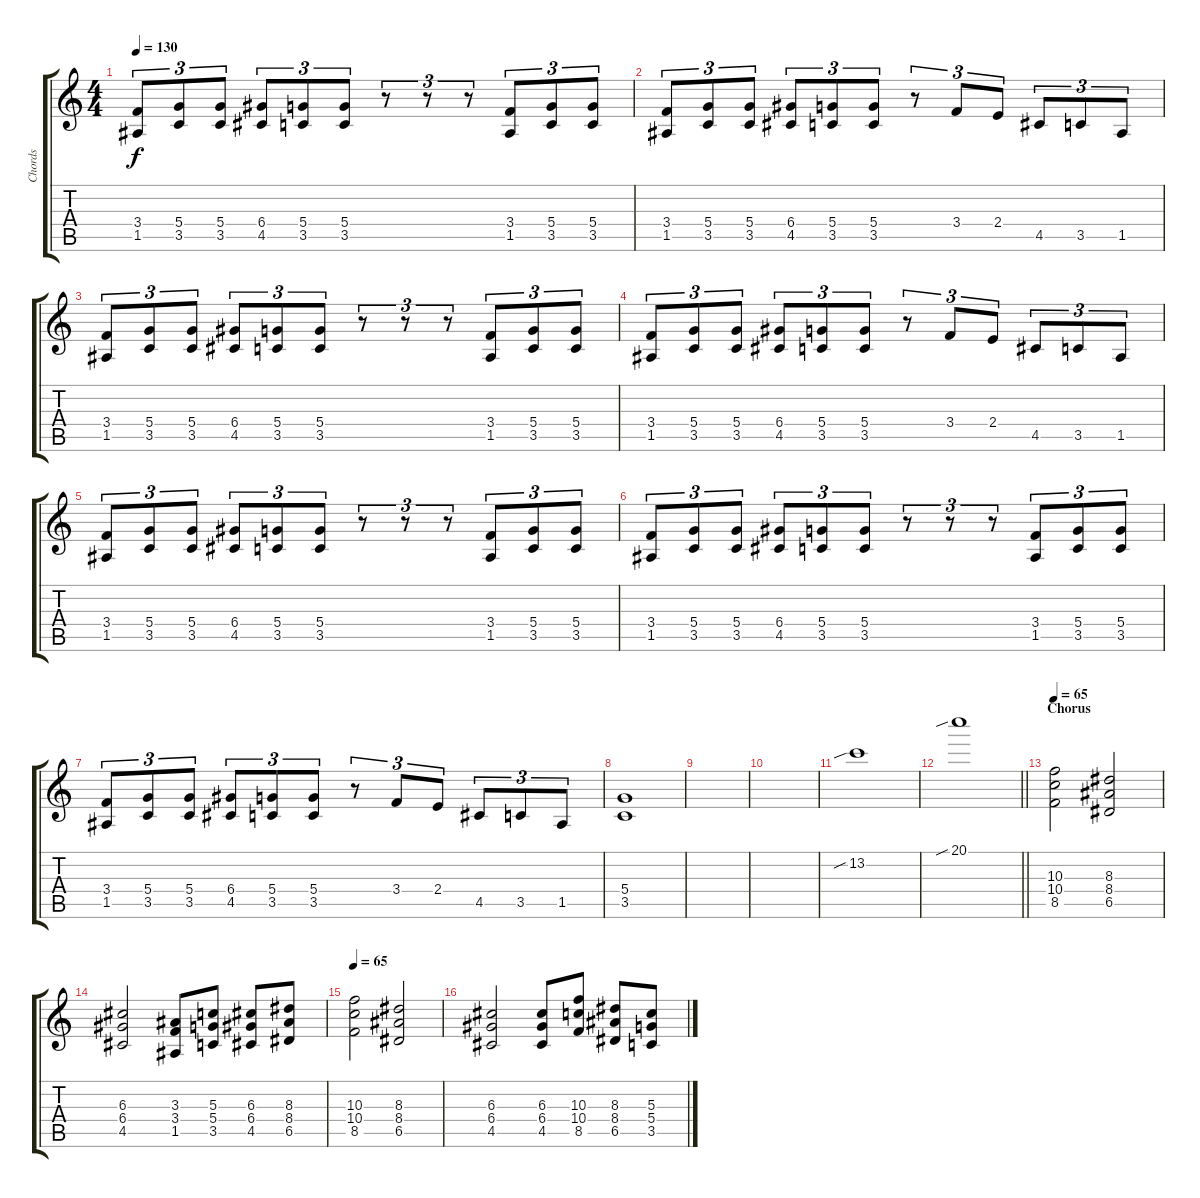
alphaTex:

\track ("Chords" "Chords") {instrument distortionguitar}
\staff {score tabs}
\tuning (E4 B3 G3 D3 A2 E2) {hide}
\ts (4 4)
\tempo 130
\clef g2
\ks c
(3.4 1.5).8{tu (3 2) dy f} (5.4 3.5).8{tu (3 2)} (5.4 3.5).8{tu (3 2)} (6.4 4.5).8{tu (3 2)} (5.4 3.5).8{tu (3 2)} (5.4 3.5).8{tu (3 2)} r.8{tu (3 2)} r.8{tu (3 2)} r.8{tu (3 2)} (3.4 1.5).8{tu (3 2)} (5.4 3.5).8{tu (3 2)} (5.4 3.5).8{tu (3 2)} |
(3.4 1.5).8{tu (3 2)} (5.4 3.5).8{tu (3 2)} (5.4 3.5).8{tu (3 2)} (6.4 4.5).8{tu (3 2)} (5.4 3.5).8{tu (3 2)} (5.4 3.5).8{tu (3 2)} r.8{tu (3 2)} 3.4.8{tu (3 2)} 2.4.8{tu (3 2)} 4.5.8{tu (3 2)} 3.5.8{tu (3 2)} 1.5.8{tu (3 2)} |
(3.4 1.5).8{tu (3 2)} (5.4 3.5).8{tu (3 2)} (5.4 3.5).8{tu (3 2)} (6.4 4.5).8{tu (3 2)} (5.4 3.5).8{tu (3 2)} (5.4 3.5).8{tu (3 2)} r.8{tu (3 2)} r.8{tu (3 2)} r.8{tu (3 2)} (3.4 1.5).8{tu (3 2)} (5.4 3.5).8{tu (3 2)} (5.4 3.5).8{tu (3 2)} |
(3.4 1.5).8{tu (3 2)} (5.4 3.5).8{tu (3 2)} (5.4 3.5).8{tu (3 2)} (6.4 4.5).8{tu (3 2)} (5.4 3.5).8{tu (3 2)} (5.4 3.5).8{tu (3 2)} r.8{tu (3 2)} 3.4.8{tu (3 2)} 2.4.8{tu (3 2)} 4.5.8{tu (3 2)} 3.5.8{tu (3 2)} 1.5.8{tu (3 2)} |
(3.4 1.5).8{tu (3 2)} (5.4 3.5).8{tu (3 2)} (5.4 3.5).8{tu (3 2)} (6.4 4.5).8{tu (3 2)} (5.4 3.5).8{tu (3 2)} (5.4 3.5).8{tu (3 2)} r.8{tu (3 2)} r.8{tu (3 2)} r.8{tu (3 2)} (3.4 1.5).8{tu (3 2)} (5.4 3.5).8{tu (3 2)} (5.4 3.5).8{tu (3 2)} |
(3.4 1.5).8{tu (3 2)} (5.4 3.5).8{tu (3 2)} (5.4 3.5).8{tu (3 2)} (6.4 4.5).8{tu (3 2)} (5.4 3.5).8{tu (3 2)} (5.4 3.5).8{tu (3 2)} r.8{tu (3 2)} r.8{tu (3 2)} r.8{tu (3 2)} (3.4 1.5).8{tu (3 2)} (5.4 3.5).8{tu (3 2)} (5.4 3.5).8{tu (3 2)} |
(3.4 1.5).8{tu (3 2)} (5.4 3.5).8{tu (3 2)} (5.4 3.5).8{tu (3 2)} (6.4 4.5).8{tu (3 2)} (5.4 3.5).8{tu (3 2)} (5.4 3.5).8{tu (3 2)} r.8{tu (3 2)} 3.4.8{tu (3 2)} 2.4.8{tu (3 2)} 4.5.8{tu (3 2)} 3.5.8{tu (3 2)} 1.5.8{tu (3 2)} |
(5.4 3.5).1 |
|
|
13.2{sib}.1 |
\barLineRight lightlight
20.1{sib}.1 |
\section ("" "Chorus")
\tempo 65
(10.3 10.4 8.5).2 (8.3 8.4 6.5).2 |
(6.3 6.4 4.5).2 (3.3 3.4 1.5).8 (5.3 5.4 3.5).8 (6.3 6.4 4.5).8 (8.3 8.4 6.5).8 |
\tempo 65
(10.3 10.4 8.5).2 (8.3 8.4 6.5).2 |
(6.3 6.4 4.5).2 (6.3 6.4 4.5).8 (10.3 10.4 8.5).8 (8.3 8.4 6.5).8 (5.3 5.4 3.5).8
